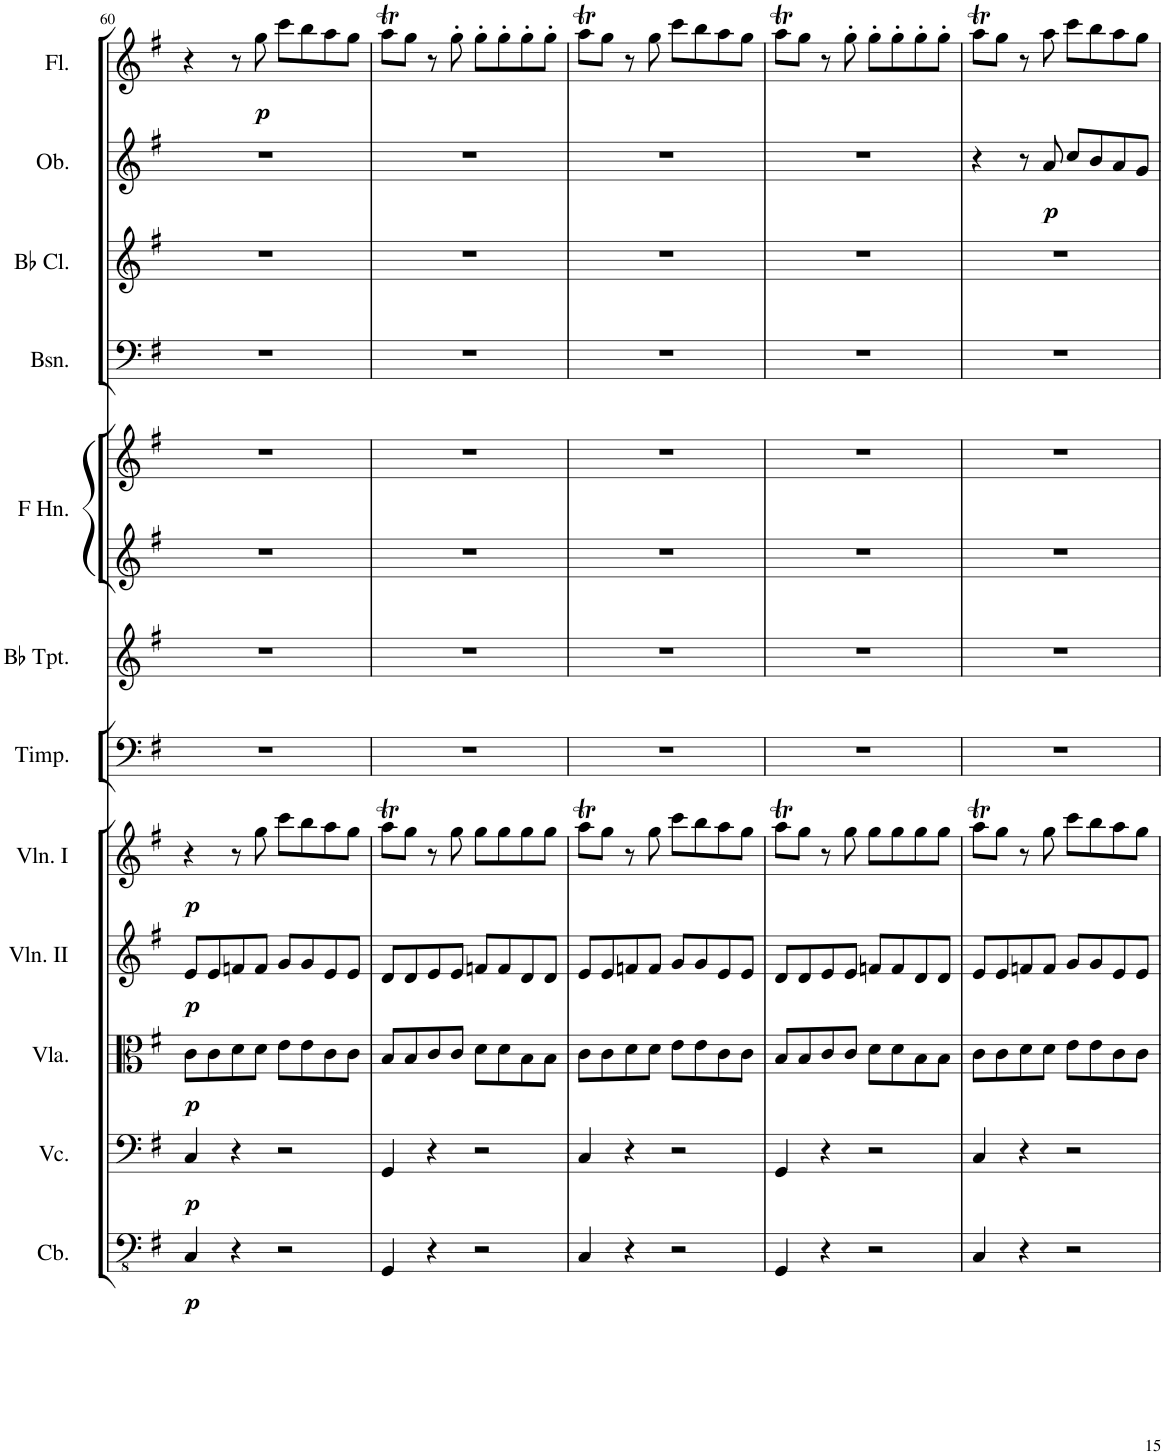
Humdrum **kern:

**kern	**dynam	**kern	**dynam	**kern	**dynam	**kern	**dynam	**kern	**dynam	**kern	**kern	**kern	**kern	**kern	**kern	**kern	**dynam	**kern	**dynam
*part12	*part12	*part11	*part11	*part10	*part10	*part9	*part9	*part8	*part8	*part7	*part6	*part5	*part5	*part4	*part3	*part2	*part2	*part1	*part1
*staff13	*staff13	*staff12	*staff12	*staff11	*staff11	*staff10	*staff10	*staff9	*staff9	*staff8	*staff7	*staff6	*staff5	*staff4	*staff3	*staff2	*staff2	*staff1	*staff1
*I"Contrabasses	*	*I"Violoncellos	*	*I"Violas	*	*I"Violins II	*	*I"Violins I	*	*I"Timpani	*I"Trumpets in Bb	*I"Horns in F	*	*I"Bassoons	*I"Clarinets in Bb	*I"Oboes	*	*I"Flutes	*
*I'Cb.	*	*I'Vc.	*	*I'Vla.	*	*I'Vln. II	*	*I'Vln. I	*	*I'Timp.	*	*	*	*I'Bsn.	*	*I'Ob.	*	*I'Fl.	*
!!LO:PB:g=z
*clefFv4	*	*clefF4	*	*clefC3	*	*clefG2	*	*clefG2	*	*clefF4	*clefG2	*clefG2	*clefG2	*clefF4	*clefG2	*clefG2	*	*clefG2	*
*	*	*	*	*	*	*	*	*	*	*	*ITrd1c2	*ITrd4c7	*ITrd4c7	*	*ITrd1c2	*	*	*	*
*k[f#]	*	*k[f#]	*	*k[f#]	*	*k[f#]	*	*k[f#]	*	*k[f#]	*k[f#]	*k[f#]	*k[f#]	*k[f#]	*k[f#]	*k[f#]	*	*k[f#]	*
*M4/4	*	*M4/4	*	*M4/4	*	*M4/4	*	*M4/4	*	*M4/4	*M4/4	*M4/4	*M4/4	*M4/4	*M4/4	*M4/4	*	*M4/4	*
=60	=60	=60	=60	=60	=60	=60	=60	=60	=60	=60	=60	=60	=60	=60	=60	=60	=60	=60	=60
!	!LO:DY:b	!	!LO:DY:b	!	!LO:DY:b	!	!LO:DY:b	!	!LO:DY:b	!	!	!	!	!	!	!	!	!	!
4CC/	p	4C/	p	8c\L	p	8e/L	p	4r	p	1r	1r	1r	1r	1r	1r	1r	.	4r	.
.	.	.	.	8c\	.	8e/	.	.	.	.	.	.	.	.	.	.	.	.	.
4r	.	4r	.	8d\	.	8fn/	.	8r	.	.	.	.	.	.	.	.	.	8r	.
!	!	!	!	!	!	!	!	!	!	!	!	!	!	!	!	!	!	!	!LO:DY:b
.	.	.	.	8d\J	.	8f/J	.	8gg\	.	.	.	.	.	.	.	.	.	8gg\	p
2r	.	2r	.	8e\L	.	8g/L	.	8ccc\L	.	.	.	.	.	.	.	.	.	8ccc\L	.
.	.	.	.	8e\	.	8g/	.	8bb\	.	.	.	.	.	.	.	.	.	8bb\	.
.	.	.	.	8c\	.	8e/	.	8aa\	.	.	.	.	.	.	.	.	.	8aa\	.
.	.	.	.	8c\J	.	8e/J	.	8gg\J	.	.	.	.	.	.	.	.	.	8gg\J	.
=61	=61	=61	=61	=61	=61	=61	=61	=61	=61	=61	=61	=61	=61	=61	=61	=61	=61	=61	=61
4GGG/	.	4GG/	.	8B/L	.	8d/L	.	8aaT\L	.	1r	1r	1r	1r	1r	1r	1r	.	8aaT\L	.
.	.	.	.	8B/	.	8d/	.	8gg\J	.	.	.	.	.	.	.	.	.	8gg\J	.
4r	.	4r	.	8c/	.	8e/	.	8r	.	.	.	.	.	.	.	.	.	8r	.
.	.	.	.	8c/J	.	8e/J	.	8gg\	.	.	.	.	.	.	.	.	.	8gg'\	.
2r	.	2r	.	8d\L	.	8fn/L	.	8gg\L	.	.	.	.	.	.	.	.	.	8gg'\L	.
.	.	.	.	8d\	.	8f/	.	8gg\	.	.	.	.	.	.	.	.	.	8gg'\	.
.	.	.	.	8B\	.	8d/	.	8gg\	.	.	.	.	.	.	.	.	.	8gg'\	.
.	.	.	.	8B\J	.	8d/J	.	8gg\J	.	.	.	.	.	.	.	.	.	8gg'\J	.
=62	=62	=62	=62	=62	=62	=62	=62	=62	=62	=62	=62	=62	=62	=62	=62	=62	=62	=62	=62
4CC/	.	4C/	.	8c\L	.	8e/L	.	8aaT\L	.	1r	1r	1r	1r	1r	1r	1r	.	8aaT\L	.
.	.	.	.	8c\	.	8e/	.	8gg\J	.	.	.	.	.	.	.	.	.	8gg\J	.
4r	.	4r	.	8d\	.	8fn/	.	8r	.	.	.	.	.	.	.	.	.	8r	.
.	.	.	.	8d\J	.	8f/J	.	8gg\	.	.	.	.	.	.	.	.	.	8gg\	.
2r	.	2r	.	8e\L	.	8g/L	.	8ccc\L	.	.	.	.	.	.	.	.	.	8ccc\L	.
.	.	.	.	8e\	.	8g/	.	8bb\	.	.	.	.	.	.	.	.	.	8bb\	.
.	.	.	.	8c\	.	8e/	.	8aa\	.	.	.	.	.	.	.	.	.	8aa\	.
.	.	.	.	8c\J	.	8e/J	.	8gg\J	.	.	.	.	.	.	.	.	.	8gg\J	.
=63	=63	=63	=63	=63	=63	=63	=63	=63	=63	=63	=63	=63	=63	=63	=63	=63	=63	=63	=63
4GGG/	.	4GG/	.	8B/L	.	8d/L	.	8aaT\L	.	1r	1r	1r	1r	1r	1r	1r	.	8aaT\L	.
.	.	.	.	8B/	.	8d/	.	8gg\J	.	.	.	.	.	.	.	.	.	8gg\J	.
4r	.	4r	.	8c/	.	8e/	.	8r	.	.	.	.	.	.	.	.	.	8r	.
.	.	.	.	8c/J	.	8e/J	.	8gg\	.	.	.	.	.	.	.	.	.	8gg'\	.
2r	.	2r	.	8d\L	.	8fn/L	.	8gg\L	.	.	.	.	.	.	.	.	.	8gg'\L	.
.	.	.	.	8d\	.	8f/	.	8gg\	.	.	.	.	.	.	.	.	.	8gg'\	.
.	.	.	.	8B\	.	8d/	.	8gg\	.	.	.	.	.	.	.	.	.	8gg'\	.
.	.	.	.	8B\J	.	8d/J	.	8gg\J	.	.	.	.	.	.	.	.	.	8gg'\J	.
=64	=64	=64	=64	=64	=64	=64	=64	=64	=64	=64	=64	=64	=64	=64	=64	=64	=64	=64	=64
4CC/	.	4C/	.	8c\L	.	8e/L	.	8aaT\L	.	1r	1r	1r	1r	1r	1r	4r	.	8aaT\L	.
.	.	.	.	8c\	.	8e/	.	8gg\J	.	.	.	.	.	.	.	.	.	8gg\J	.
4r	.	4r	.	8d\	.	8fn/	.	8r	.	.	.	.	.	.	.	8r	.	8r	.
!	!	!	!	!	!	!	!	!	!	!	!	!	!	!	!	!	!LO:DY:b	!	!
.	.	.	.	8d\J	.	8f/J	.	8gg\	.	.	.	.	.	.	.	8a/	p	8aa\	.
2r	.	2r	.	8e\L	.	8g/L	.	8ccc\L	.	.	.	.	.	.	.	8cc/L	.	8ccc\L	.
.	.	.	.	8e\	.	8g/	.	8bb\	.	.	.	.	.	.	.	8b/	.	8bb\	.
.	.	.	.	8c\	.	8e/	.	8aa\	.	.	.	.	.	.	.	8a/	.	8aa\	.
.	.	.	.	8c\J	.	8e/J	.	8gg\J	.	.	.	.	.	.	.	8g/J	.	8gg\J	.
=	=	=	=	=	=	=	=	=	=	=	=	=	=	=	=	=	=	=	=
*-	*-	*-	*-	*-	*-	*-	*-	*-	*-	*-	*-	*-	*-	*-	*-	*-	*-	*-	*-
